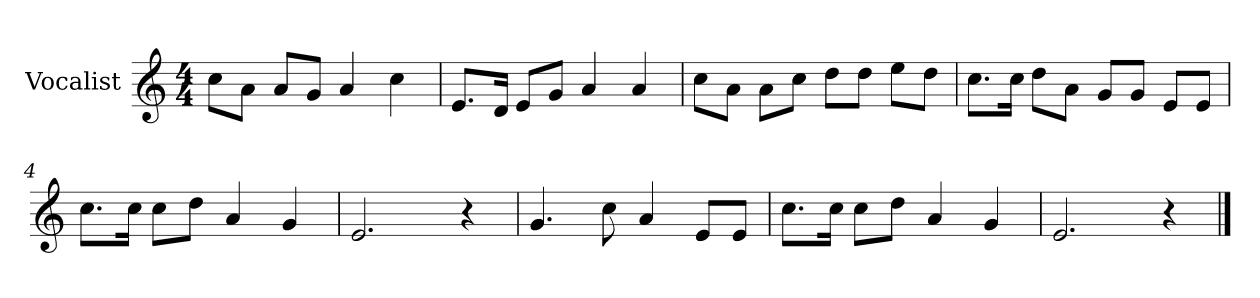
**kern
*part1
*staff1
*I"Vocalist
*k[]
*C:
*M4/4
=
8ccL
8aJ
8aL
8gJ
4a
4cc
=1
8.eL
16dJk
8eL
8gJ
4a
4a
=2
8ccL
8aJ
8aL
8ccJ
8ddL
8ddJ
8eeL
8ddJ
=3
8.ccL
16ccJk
8ddL
8aJ
8gL
8gJ
8eL
8eJ
=4
8.ccL
16ccJk
8ccL
8ddJ
4a
4g
=5
2.e
4r
=6
4.g
8cc
4a
8eL
8eJ
=7
8.ccL
16ccJk
8ccL
8ddJ
4a
4g
=8
2.e
4r
==
*-
